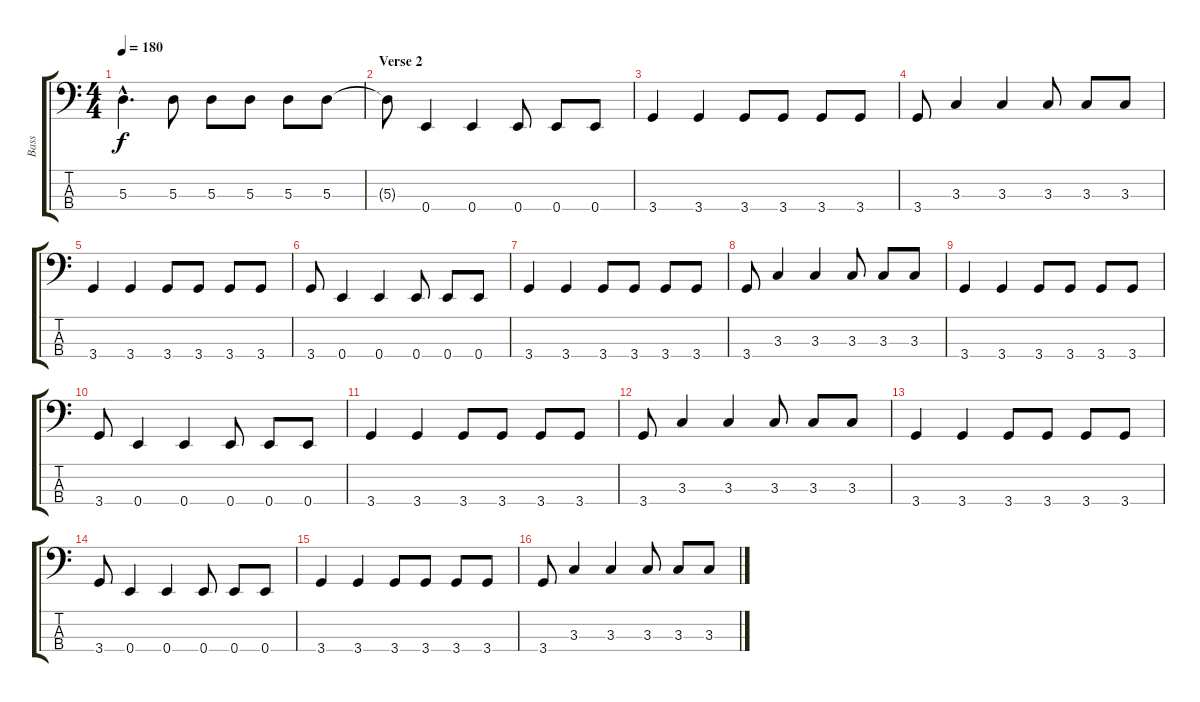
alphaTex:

\track ("Bass" "Bass") {instrument electricbassfinger}
\staff {score tabs}
\tuning (G2 D2 A1 E1) {hide}
\ts (4 4)
\tempo 180
\clef f4
\ks c
5.3{hac}.4{d dy f} 5.3.8 5.3.8 5.3.8 5.3.8 5.3.8 |
\section ("" "Verse 2")
5.3{t}.8 0.4.4 0.4.4 0.4.8 0.4.8 0.4.8 |
3.4.4 3.4.4 3.4.8 3.4.8 3.4.8 3.4.8 |
3.4.8 3.3.4 3.3.4 3.3.8 3.3.8 3.3.8 |
3.4.4 3.4.4 3.4.8 3.4.8 3.4.8 3.4.8 |
3.4.8 0.4.4 0.4.4 0.4.8 0.4.8 0.4.8 |
3.4.4 3.4.4 3.4.8 3.4.8 3.4.8 3.4.8 |
3.4.8 3.3.4 3.3.4 3.3.8 3.3.8 3.3.8 |
3.4.4 3.4.4 3.4.8 3.4.8 3.4.8 3.4.8 |
3.4.8 0.4.4 0.4.4 0.4.8 0.4.8 0.4.8 |
3.4.4 3.4.4 3.4.8 3.4.8 3.4.8 3.4.8 |
3.4.8 3.3.4 3.3.4 3.3.8 3.3.8 3.3.8 |
3.4.4 3.4.4 3.4.8 3.4.8 3.4.8 3.4.8 |
3.4.8 0.4.4 0.4.4 0.4.8 0.4.8 0.4.8 |
3.4.4 3.4.4 3.4.8 3.4.8 3.4.8 3.4.8 |
3.4.8 3.3.4 3.3.4 3.3.8 3.3.8 3.3.8
